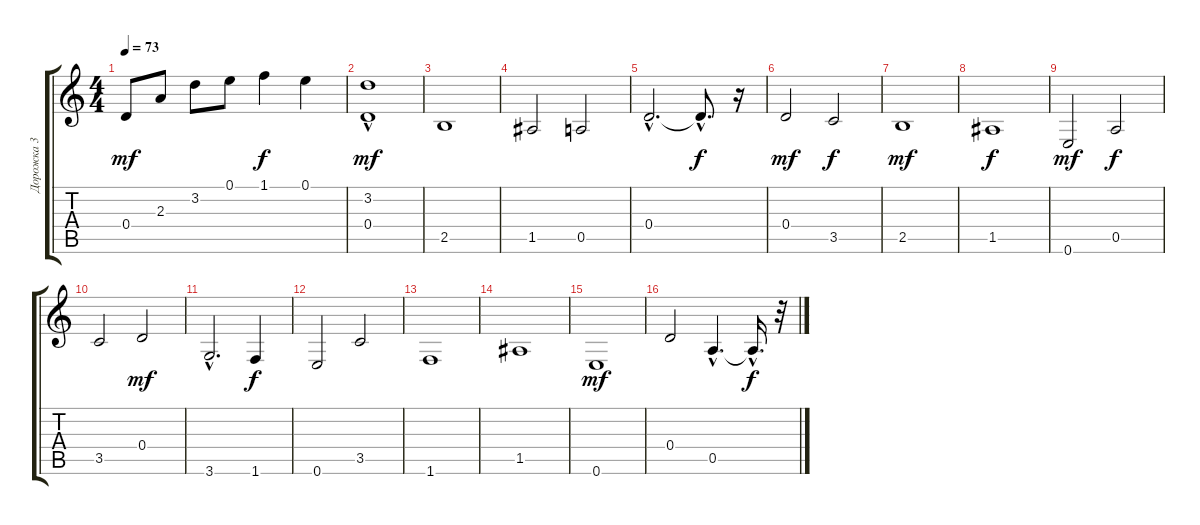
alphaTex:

\track ("Дорожка 3" "Дорожка 3") {instrument acousticguitarnylon}
\staff {score tabs}
\tuning (E4 B3 G3 D3 A2 E2) {hide}
\ts (4 4)
\tempo 73
\clef g2
\ks c
0.4.8{dy mf} 2.3.8 3.2.8 0.1.8 1.1.4{dy f} 0.1.4 |
(3.2{hac} 0.4).1{dy mf} |
2.5.1 |
1.5.2 0.5.2 |
0.4{hac}.2{d} 0.4{hac t}.8{d dy f} r.16 |
0.4.2{dy mf} 3.5.2{dy f} |
2.5.1{dy mf} |
1.5.1{dy f} |
0.6.2{dy mf} 0.5.2{dy f} |
3.5.2 0.4.2{dy mf} |
3.6{hac}.2{d} 1.6.4{dy f} |
0.6.2 3.5.2 |
1.6.1 |
1.5.1 |
0.6.1{dy mf} |
0.4.2 0.5{hac}.4{d} 0.5{hac t}.16{d dy f} r.32
